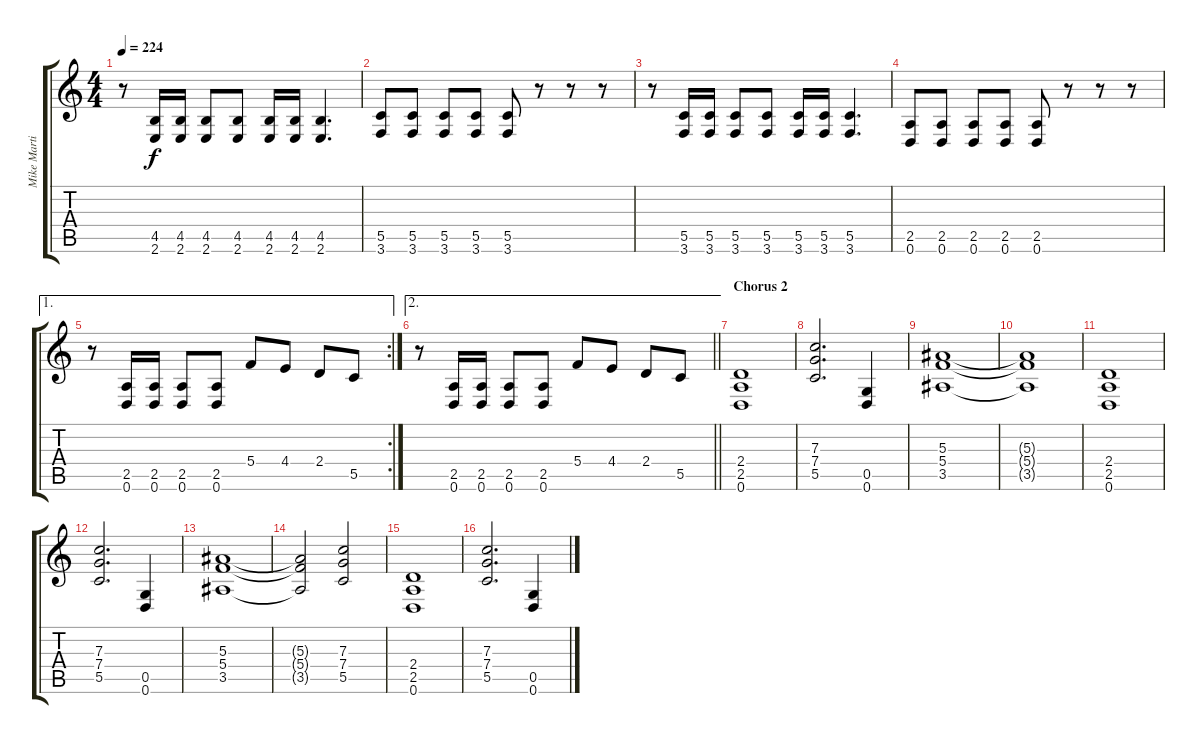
\track ("Mike Martin" "Mike Marti") {instrument distortionguitar}
\staff {score tabs}
\tuning (D4 A3 F3 C3 G2 D2) {hide}
\ts (4 4)
\tempo 224
\clef g2
\ks c
r.8{dy f} (4.5 2.6).16 (4.5 2.6).16 (4.5 2.6).8 (4.5 2.6).8 (4.5 2.6).16 (4.5 2.6).16 (4.5 2.6).4{d} |
(5.5 3.6).8 (5.5 3.6).8 (5.5 3.6).8 (5.5 3.6).8 (5.5 3.6).8 r.8 r.8 r.8 |
r.8 (5.5 3.6).16 (5.5 3.6).16 (5.5 3.6).8 (5.5 3.6).8 (5.5 3.6).16 (5.5 3.6).16 (5.5 3.6).4{d} |
(2.5 0.6).8 (2.5 0.6).8 (2.5 0.6).8 (2.5 0.6).8 (2.5 0.6).8 r.8 r.8 r.8 |
\ae 1
\rc 2
r.8 (2.5 0.6).16 (2.5 0.6).16 (2.5 0.6).8 (2.5 0.6).8 5.4.8 4.4.8 2.4.8 5.5.8 |
\ae 2
\barLineRight lightlight
r.8 (2.5 0.6).16 (2.5 0.6).16 (2.5 0.6).8 (2.5 0.6).8 5.4.8 4.4.8 2.4.8 5.5.8 |
\section ("" "Chorus 2")
(2.4 2.5 0.6).1 |
(7.3 7.4 5.5).2{d} (0.5 0.6).4 |
(5.3 5.4 3.5).1 |
(5.3{t} 5.4{t} 3.5{t}).1 |
(2.4 2.5 0.6).1 |
(7.3 7.4 5.5).2{d} (0.5 0.6).4 |
(5.3 5.4 3.5).1 |
(5.3{t} 5.4{t} 3.5{t}).2 (7.3 7.4 5.5).2 |
(2.4 2.5 0.6).1 |
(7.3 7.4 5.5).2{d} (0.5 0.6).4
